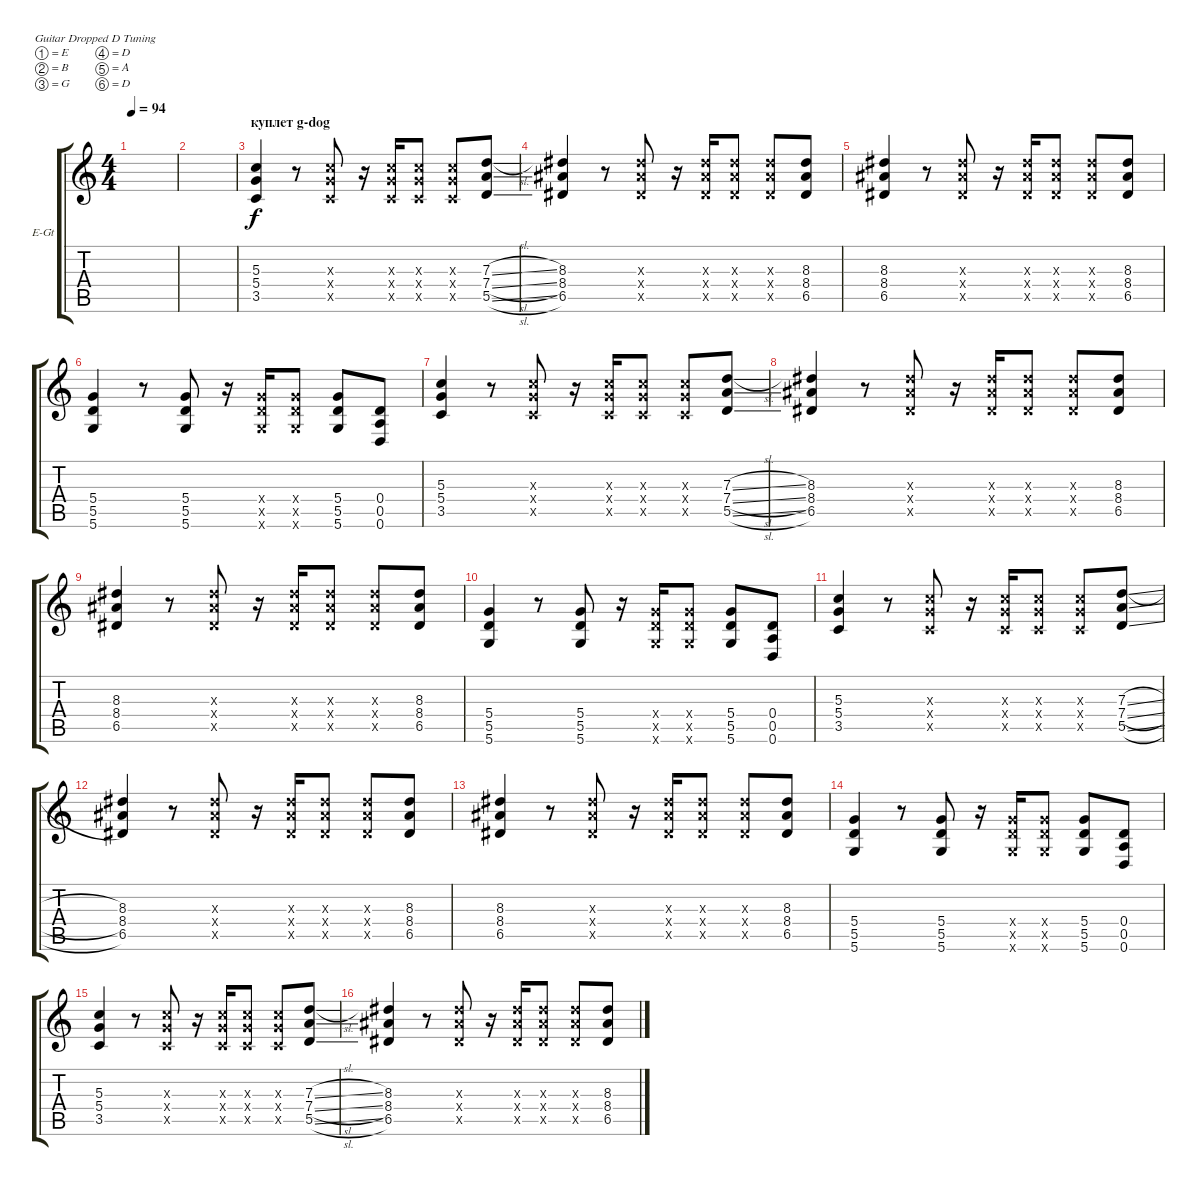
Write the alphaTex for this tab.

\defaultSystemsLayout 4
\bracketExtendMode groupsimilarinstruments
\firstSystemTrackNameOrientation horizontal
\otherSystemsTrackNameOrientation horizontal
\track ("second guitar" "E-Gt") {instrument distortionguitar}
\staff {score tabs}
\tuning (E4 B3 G3 D3 A2 D2)
\ts (4 4)
\tempo 94
\clef g2
\ks c
|
|
\section ("" "куплет g-dog")
(3.5 5.4 5.3).4 r.8 (3.5{x} 5.4{x} 5.3{x}).8 r.16 (3.5{x} 5.4{x} 5.3{x}).16 (3.5{x} 5.4{x} 5.3{x}).8 (3.5{x} 5.4{x} 5.3{x}).8 (5.5{sl} 7.4{sl} 7.3{sl}).8 |
(6.5 8.4 8.3).4 r.8 (6.5{x} 8.4{x} 8.3{x}).8 r.16 (6.5{x} 8.4{x} 8.3{x}).16 (6.5{x} 8.4{x} 8.3{x}).8 (6.5{x} 8.4{x} 8.3{x}).8 (6.5 8.4 8.3).8 |
(6.5 8.4 8.3).4 r.8 (6.5{x} 8.4{x} 8.3{x}).8 r.16 (6.5{x} 8.4{x} 8.3{x}).16 (6.5{x} 8.4{x} 8.3{x}).8 (6.5{x} 8.4{x} 8.3{x}).8 (6.5 8.4 8.3).8 |
(5.6 5.5 5.4).4 r.8 (5.6 5.5 5.4).8 r.16 (5.4{x} 5.5{x} 5.6{x}).16 (5.6{x} 5.5{x} 5.4{x}).8 (5.6 5.5 5.4).8 (0.6 0.5 0.4).8 |
(3.5 5.4 5.3).4 r.8 (3.5{x} 5.4{x} 5.3{x}).8 r.16 (3.5{x} 5.4{x} 5.3{x}).16 (3.5{x} 5.4{x} 5.3{x}).8 (3.5{x} 5.4{x} 5.3{x}).8 (5.5{sl} 7.4{sl} 7.3{sl}).8 |
(6.5 8.4 8.3).4 r.8 (6.5{x} 8.4{x} 8.3{x}).8 r.16 (6.5{x} 8.4{x} 8.3{x}).16 (6.5{x} 8.4{x} 8.3{x}).8 (6.5{x} 8.4{x} 8.3{x}).8 (6.5 8.4 8.3).8 |
(6.5 8.4 8.3).4 r.8 (6.5{x} 8.4{x} 8.3{x}).8 r.16 (6.5{x} 8.4{x} 8.3{x}).16 (6.5{x} 8.4{x} 8.3{x}).8 (6.5{x} 8.4{x} 8.3{x}).8 (6.5 8.4 8.3).8 |
(5.6 5.5 5.4).4 r.8 (5.6 5.5 5.4).8 r.16 (5.4{x} 5.5{x} 5.6{x}).16 (5.6{x} 5.5{x} 5.4{x}).8 (5.6 5.5 5.4).8 (0.6 0.5 0.4).8 |
(3.5 5.4 5.3).4 r.8 (3.5{x} 5.4{x} 5.3{x}).8 r.16 (3.5{x} 5.4{x} 5.3{x}).16 (3.5{x} 5.4{x} 5.3{x}).8 (3.5{x} 5.4{x} 5.3{x}).8 (5.5{sl} 7.4{sl} 7.3{sl}).8 |
(6.5 8.4 8.3).4 r.8 (6.5{x} 8.4{x} 8.3{x}).8 r.16 (6.5{x} 8.4{x} 8.3{x}).16 (6.5{x} 8.4{x} 8.3{x}).8 (6.5{x} 8.4{x} 8.3{x}).8 (6.5 8.4 8.3).8 |
(6.5 8.4 8.3).4 r.8 (6.5{x} 8.4{x} 8.3{x}).8 r.16 (6.5{x} 8.4{x} 8.3{x}).16 (6.5{x} 8.4{x} 8.3{x}).8 (6.5{x} 8.4{x} 8.3{x}).8 (6.5 8.4 8.3).8 |
(5.6 5.5 5.4).4 r.8 (5.6 5.5 5.4).8 r.16 (5.4{x} 5.5{x} 5.6{x}).16 (5.6{x} 5.5{x} 5.4{x}).8 (5.6 5.5 5.4).8 (0.6 0.5 0.4).8 |
(3.5 5.4 5.3).4 r.8 (3.5{x} 5.4{x} 5.3{x}).8 r.16 (3.5{x} 5.4{x} 5.3{x}).16 (3.5{x} 5.4{x} 5.3{x}).8 (3.5{x} 5.4{x} 5.3{x}).8 (5.5{sl} 7.4{sl} 7.3{sl}).8 |
(6.5 8.4 8.3).4 r.8 (6.5{x} 8.4{x} 8.3{x}).8 r.16 (6.5{x} 8.4{x} 8.3{x}).16 (6.5{x} 8.4{x} 8.3{x}).8 (6.5{x} 8.4{x} 8.3{x}).8 (6.5 8.4 8.3).8
